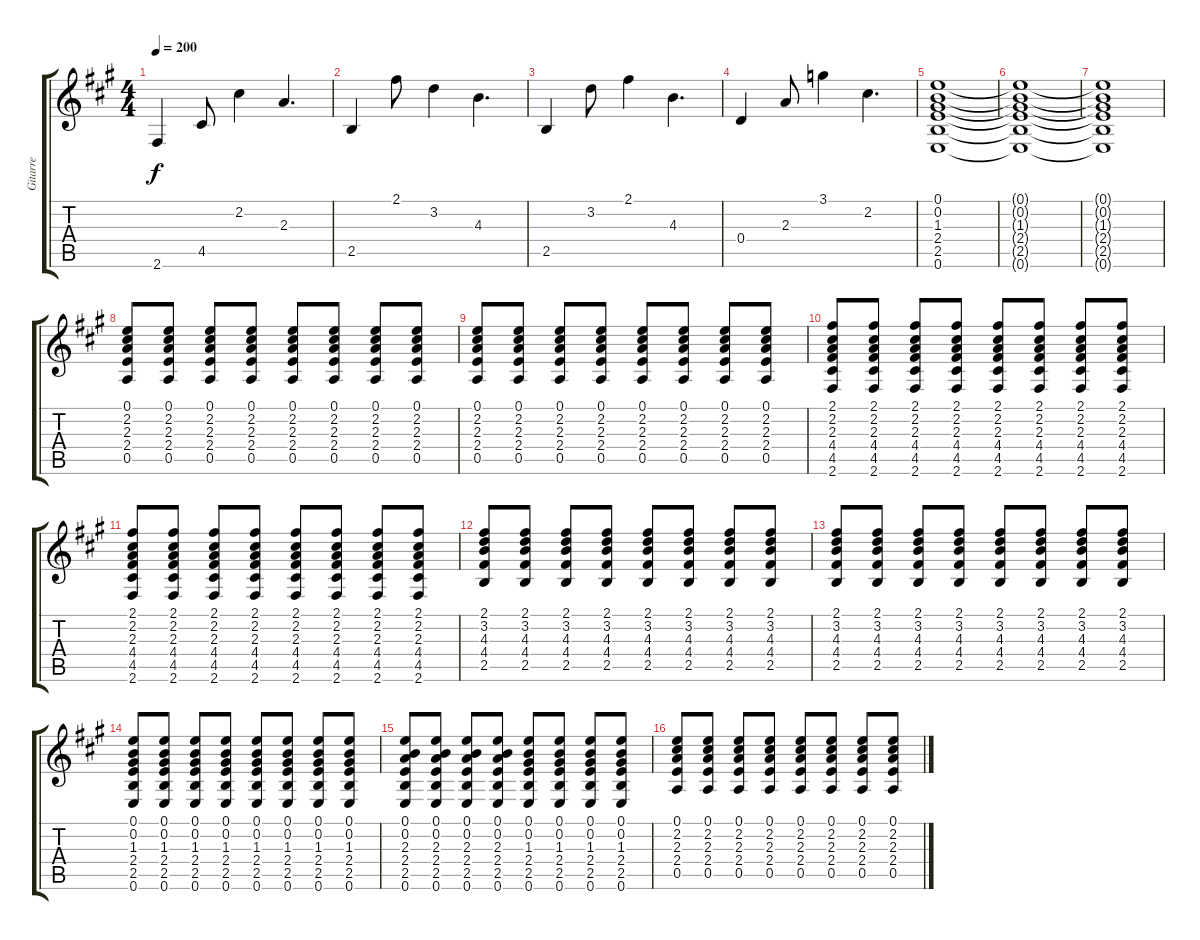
\track ("Gitarre" "Gitarre") {instrument electricguitarclean}
\staff {score tabs}
\tuning (E4 B3 G3 D3 A2 E2) {hide}
\ts (4 4)
\tempo 200
\clef g2
\ks a
2.6.4{dy f} 4.5.8 2.2.4 2.3.4{d} |
2.5.4 2.1.8 3.2.4 4.3.4{d} |
2.5.4 3.2.8 2.1.4 4.3.4{d} |
0.4.4 2.3.8 3.1.4 2.2.4{d} |
(0.1 0.2 1.3 2.4 2.5 0.6).1{instrument distortionguitar} |
(0.1{t} 0.2{t} 1.3{t} 2.4{t} 2.5{t} 0.6{t}).1 |
(0.1{t} 0.2{t} 1.3{t} 2.4{t} 2.5{t} 0.6{t}).1 |
(0.1 2.2 2.3 2.4 0.5).8 (0.1 2.2 2.3 2.4 0.5).8 (0.1 2.2 2.3 2.4 0.5).8 (0.1 2.2 2.3 2.4 0.5).8 (0.1 2.2 2.3 2.4 0.5).8 (0.1 2.2 2.3 2.4 0.5).8 (0.1 2.2 2.3 2.4 0.5).8 (0.1 2.2 2.3 2.4 0.5).8 |
(0.1 2.2 2.3 2.4 0.5).8 (0.1 2.2 2.3 2.4 0.5).8 (0.1 2.2 2.3 2.4 0.5).8 (0.1 2.2 2.3 2.4 0.5).8 (0.1 2.2 2.3 2.4 0.5).8 (0.1 2.2 2.3 2.4 0.5).8 (0.1 2.2 2.3 2.4 0.5).8 (0.1 2.2 2.3 2.4 0.5).8 |
(2.1 2.2 2.3 4.4 4.5 2.6).8 (2.1 2.2 2.3 4.4 4.5 2.6).8 (2.1 2.2 2.3 4.4 4.5 2.6).8 (2.1 2.2 2.3 4.4 4.5 2.6).8 (2.1 2.2 2.3 4.4 4.5 2.6).8 (2.1 2.2 2.3 4.4 4.5 2.6).8 (2.1 2.2 2.3 4.4 4.5 2.6).8 (2.1 2.2 2.3 4.4 4.5 2.6).8 |
(2.1 2.2 2.3 4.4 4.5 2.6).8 (2.1 2.2 2.3 4.4 4.5 2.6).8 (2.1 2.2 2.3 4.4 4.5 2.6).8 (2.1 2.2 2.3 4.4 4.5 2.6).8 (2.1 2.2 2.3 4.4 4.5 2.6).8 (2.1 2.2 2.3 4.4 4.5 2.6).8 (2.1 2.2 2.3 4.4 4.5 2.6).8 (2.1 2.2 2.3 4.4 4.5 2.6).8 |
(2.1 3.2 4.3 4.4 2.5).8 (2.1 3.2 4.3 4.4 2.5).8 (2.1 3.2 4.3 4.4 2.5).8 (2.1 3.2 4.3 4.4 2.5).8 (2.1 3.2 4.3 4.4 2.5).8 (2.1 3.2 4.3 4.4 2.5).8 (2.1 3.2 4.3 4.4 2.5).8 (2.1 3.2 4.3 4.4 2.5).8 |
(2.1 3.2 4.3 4.4 2.5).8 (2.1 3.2 4.3 4.4 2.5).8 (2.1 3.2 4.3 4.4 2.5).8 (2.1 3.2 4.3 4.4 2.5).8 (2.1 3.2 4.3 4.4 2.5).8 (2.1 3.2 4.3 4.4 2.5).8 (2.1 3.2 4.3 4.4 2.5).8 (2.1 3.2 4.3 4.4 2.5).8 |
(0.1 0.2 1.3 2.4 2.5 0.6).8 (0.1 0.2 1.3 2.4 2.5 0.6).8 (0.1 0.2 1.3 2.4 2.5 0.6).8 (0.1 0.2 1.3 2.4 2.5 0.6).8 (0.1 0.2 1.3 2.4 2.5 0.6).8 (0.1 0.2 1.3 2.4 2.5 0.6).8 (0.1 0.2 1.3 2.4 2.5 0.6).8 (0.1 0.2 1.3 2.4 2.5 0.6).8 |
(0.1 0.2 2.3 2.4 2.5 0.6).8 (0.1 0.2 2.3 2.4 2.5 0.6).8 (0.1 0.2 2.3 2.4 2.5 0.6).8 (0.1 0.2 2.3 2.4 2.5 0.6).8 (0.1 0.2 1.3 2.4 2.5 0.6).8 (0.1 0.2 1.3 2.4 2.5 0.6).8 (0.1 0.2 1.3 2.4 2.5 0.6).8 (0.1 0.2 1.3 2.4 2.5 0.6).8 |
(0.1 2.2 2.3 2.4 0.5).8 (0.1 2.2 2.3 2.4 0.5).8 (0.1 2.2 2.3 2.4 0.5).8 (0.1 2.2 2.3 2.4 0.5).8 (0.1 2.2 2.3 2.4 0.5).8 (0.1 2.2 2.3 2.4 0.5).8 (0.1 2.2 2.3 2.4 0.5).8 (0.1 2.2 2.3 2.4 0.5).8
